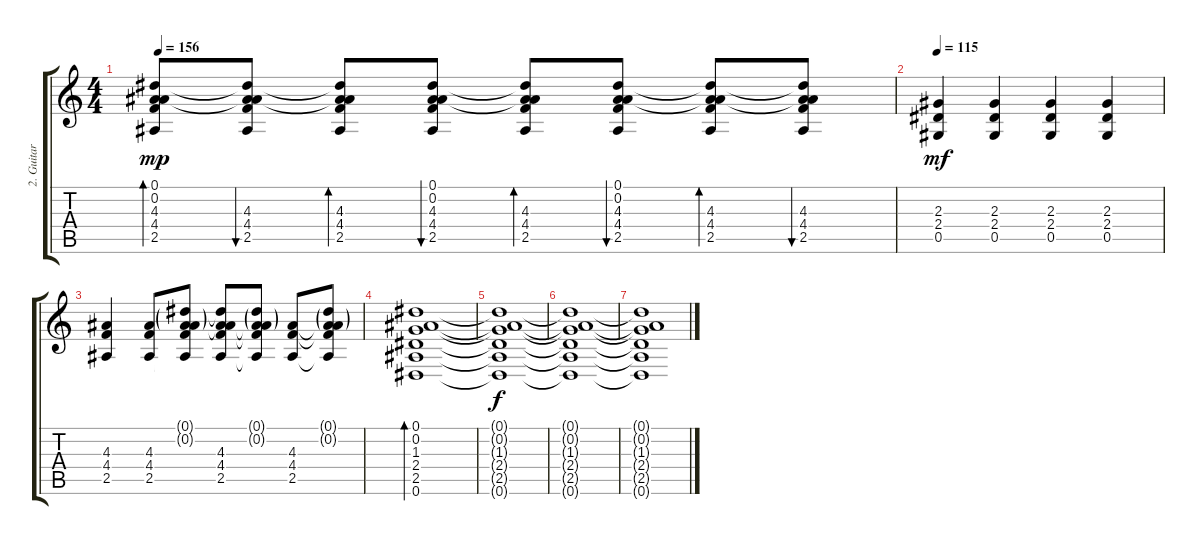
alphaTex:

\track ("2. Guitar" "2. Guitar") {instrument distortionguitar}
\staff {score tabs}
\tuning (Eb4 Bb3 Gb3 Db3 Ab2 Eb2) {hide}
\ts (4 4)
\tempo 156
\clef g2
\ks c
(0.1{t} 0.2{t} 4.3 4.4 2.5).8{bd 30 dy mp} (0.1{t} 0.2{t} 4.3 4.4 2.5).8{bu 30} (0.1{t} 0.2{t} 4.3 4.4 2.5).8{bd 30} (0.1 0.2 4.3 4.4 2.5).8{bu 30} (0.1{t} 0.2{t} 4.3 4.4 2.5).8{bd 30} (0.1 0.2 4.3 4.4 2.5).8{bu 30} (0.1{t} 0.2{t} 4.3 4.4 2.5).8{bd 30} (0.1{t} 0.2{t} 4.3 4.4 2.5).8{bu 30} |
\tempo 115
(2.3 2.4 0.5).4{dy mf} (2.3 2.4 0.5).4 (2.3 2.4 0.5).4 (2.3 2.4 0.5).4 |
(4.3 4.4 2.5).4 (4.3 4.4 2.5).8 (0.1{g} 0.2{g} 4.3{t} 4.4{t} 2.5{t}).8 (0.1{t} 0.2{t} 4.3 4.4 2.5).8 (0.1{g} 0.2{g} 4.3{t} 4.4{t} 2.5{t}).8 (4.3 4.4 2.5).8 (0.1{g} 0.2{g} 4.3{t} 4.4{t} 2.5{t}).8 |
(0.1 0.2 1.3 2.4 2.5 0.6).1{bd 30} |
(0.1{t} 0.2{t} 1.3{t} 2.4{t} 2.5{t} 0.6{t}).1{dy f} |
(0.1{t} 0.2{t} 1.3{t} 2.4{t} 2.5{t} 0.6{t}).1 |
(0.1{t} 0.2{t} 1.3{t} 2.4{t} 2.5{t} 0.6{t}).1
